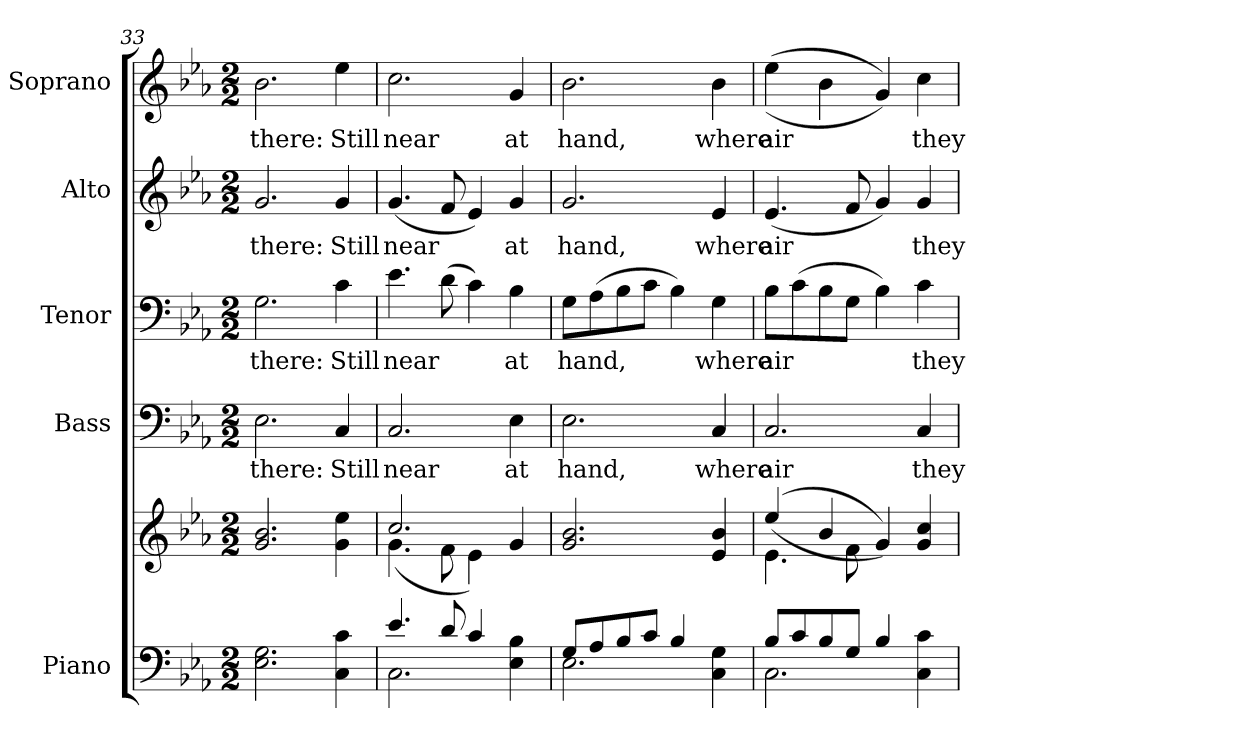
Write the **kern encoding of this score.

**kern	**kern	**kern	**text	**kern	**text	**kern	**text	**kern	**text
*part5	*part5	*part4	*part4	*part3	*part3	*part2	*part2	*part1	*part1
*staff6	*staff5	*staff4	*staff4	*staff3	*staff3	*staff2	*staff2	*staff1	*staff1
*I"Piano	*	*I"Bass	*	*I"Tenor	*	*I"Alto	*	*I"Soprano	*
*I'Pno.	*	*I'B.	*	*I'T.	*	*I'A.	*	*I'S.	*
*clefF4	*clefG2	*clefF4	*	*clefF4	*	*clefG2	*	*clefG2	*
*k[b-e-a-]	*k[b-e-a-]	*k[b-e-a-]	*	*k[b-e-a-]	*	*k[b-e-a-]	*	*k[b-e-a-]	*
*E-:	*E-:	*E-:	*	*E-:	*	*E-:	*	*E-:	*
*M2/2	*M2/2	*M2/2	*	*M2/2	*	*M2/2	*	*M2/2	*
=33	=33	=33	=33	=33	=33	=33	=33	=33	=33
!	!	!	!LO:LY:b:color=#000000	!	!	!	!	!	!
!	!	!	!	!	!LO:LY:b:color=#000000	!	!	!	!
!	!	!	!	!	!	!	!LO:LY:b:color=#000000	!	!
!	!	!	!	!	!	!	!	!	!LO:LY:b:color=#000000
2.E-i\ 2.Gi	2.gi/ 2.b-i	2.E-i\	there:	2.Gi\	there:	2.gi/	there:	2.b-i\	there:
!	!	!	!LO:LY:b:color=#000000	!	!	!	!	!	!
!	!	!	!	!	!LO:LY:b:color=#000000	!	!	!	!
!	!	!	!	!	!	!	!LO:LY:b:color=#000000	!	!
!	!	!	!	!	!	!	!	!	!LO:LY:b:color=#000000
4Ci\ 4ci	4gi\ 4ee-i	4Ci/	Still	4ci\	Still	4gi/	Still	4ee-i\	Still
=34	=34	=34	=34	=34	=34	=34	=34	=34	=34
*^	*^	*	*	*	*	*	*	*	*
!	!	!	!	!	!LO:LY:b:color=#000000	!	!	!	!	!	!
!	!	!	!	!	!	!	!LO:LY:b:color=#000000	!	!	!	!
!	!	!	!	!	!	!	!	!	!LO:LY:b:color=#000000	!	!
!	!	!	!	!	!	!	!	!	!	!	!LO:LY:b:color=#000000
4.e-i/	2.Ci\	2.cci/	(4.gi\	2.Ci/	near	4.e-i\	near	(4.gi/	near	2.cci\	near
8di/	.	.	8fi\	.	.	(8di\	.	8fi/	.	.	.
4ci/	.	.	4e-i\)	.	.	4ci\)	.	4e-i/)	.	.	.
!	!	!	!	!	!LO:LY:b:color=#000000	!	!	!	!	!	!
!	!	!	!	!	!	!	!LO:LY:b:color=#000000	!	!	!	!
!	!	!	!	!	!	!	!	!	!LO:LY:b:color=#000000	!	!
!	!	!	!	!	!	!	!	!	!	!	!LO:LY:b:color=#000000
4E-i\ 4B-i	4ryy	4gi/	4ryy	4E-i\	at	4B-i\	at	4gi/	at	4gi/	at
*	*	*v	*v	*	*	*	*	*	*	*	*
!!LO:LB:g=z
=35	=35	=35	=35	=35	=35	=35	=35	=35	=35	=35
*	*	*^	*	*	*	*	*	*	*	*
!	!	!	!	!	!LO:LY:b:color=#000000	!	!	!	!	!	!
*	*	*v	*v	*	*	*	*	*	*	*	*
*	*	*^	*	*	*	*	*	*	*	*
!	!	!	!	!	!	!	!LO:LY:b:color=#000000	!	!	!	!
*	*	*v	*v	*	*	*	*	*	*	*	*
*	*	*^	*	*	*	*	*	*	*	*
!	!	!	!	!	!	!	!	!	!LO:LY:b:color=#000000	!	!
*	*	*v	*v	*	*	*	*	*	*	*	*
*	*	*^	*	*	*	*	*	*	*	*
!	!	!	!	!	!	!	!	!	!	!	!LO:LY:b:color=#000000
*	*	*v	*v	*	*	*	*	*	*	*	*
8Gi/L	2.E-i\	2.gi/ 2.b-i	2.E-i\	hand,	8Gi\L	hand,	2.gi/	hand,	2.b-i\	hand,
8A-i/	.	.	.	.	(8A-i\	.	.	.	.	.
8B-i/	.	.	.	.	8B-i\	.	.	.	.	.
8ci/J	.	.	.	.	8ci\J	.	.	.	.	.
4B-i/	.	.	.	.	4B-i\)	.	.	.	.	.
!	!	!	!	!LO:LY:b:color=#000000	!	!	!	!	!	!
!	!	!	!	!	!	!LO:LY:b:color=#000000	!	!	!	!
!	!	!	!	!	!	!	!	!LO:LY:b:color=#000000	!	!
!	!	!	!	!	!	!	!	!	!	!LO:LY:b:color=#000000
4Ci\ 4Gi	4ryy	4e-i/ 4b-i	4Ci/	where	4Gi\	where	4e-i/	where	4b-i\	where
=36	=36	=36	=36	=36	=36	=36	=36	=36	=36	=36
*	*	*^	*	*	*	*	*	*	*	*
!	!	!	!	!	!LO:LY:b:color=#000000	!	!	!	!	!	!
!	!	!	!	!	!	!	!LO:LY:b:color=#000000	!	!	!	!
!	!	!	!	!	!	!	!	!	!LO:LY:b:color=#000000	!	!
!	!	!	!	!	!	!	!	!	!	!	!LO:LY:b:color=#000000
8B-i/L	2.Ci\	((4ee-i/	4.e-i\	2.Ci/	air	8B-i\L	air	(4.e-i/	air	((4ee-i\	air
8ci/	.	.	.	.	.	(8ci\	.	.	.	.	.
8B-i/	.	4b-i/	.	.	.	8B-i\	.	.	.	4b-i\	.
8Gi/J	.	.	8fi\	.	.	8Gi\J	.	8fi/	.	.	.
4B-i/	.	4gi/))	2ryy	.	.	4B-i\)	.	4gi/)	.	4gi/))	.
!	!	!	!	!	!LO:LY:b:color=#000000	!	!	!	!	!	!
!	!	!	!	!	!	!	!LO:LY:b:color=#000000	!	!	!	!
!	!	!	!	!	!	!	!	!	!LO:LY:b:color=#000000	!	!
!	!	!	!	!	!	!	!	!	!	!	!LO:LY:b:color=#000000
4Ci\ 4ci	4ryy	4gi/ 4cci	.	4Ci/	they	4ci\	they	4gi/	they	4cci\	they
*v	*v	*	*	*	*	*	*	*	*	*	*
*	*v	*v	*	*	*	*	*	*	*	*
=	=	=	=	=	=	=	=	=	=
*-	*-	*-	*-	*-	*-	*-	*-	*-	*-
